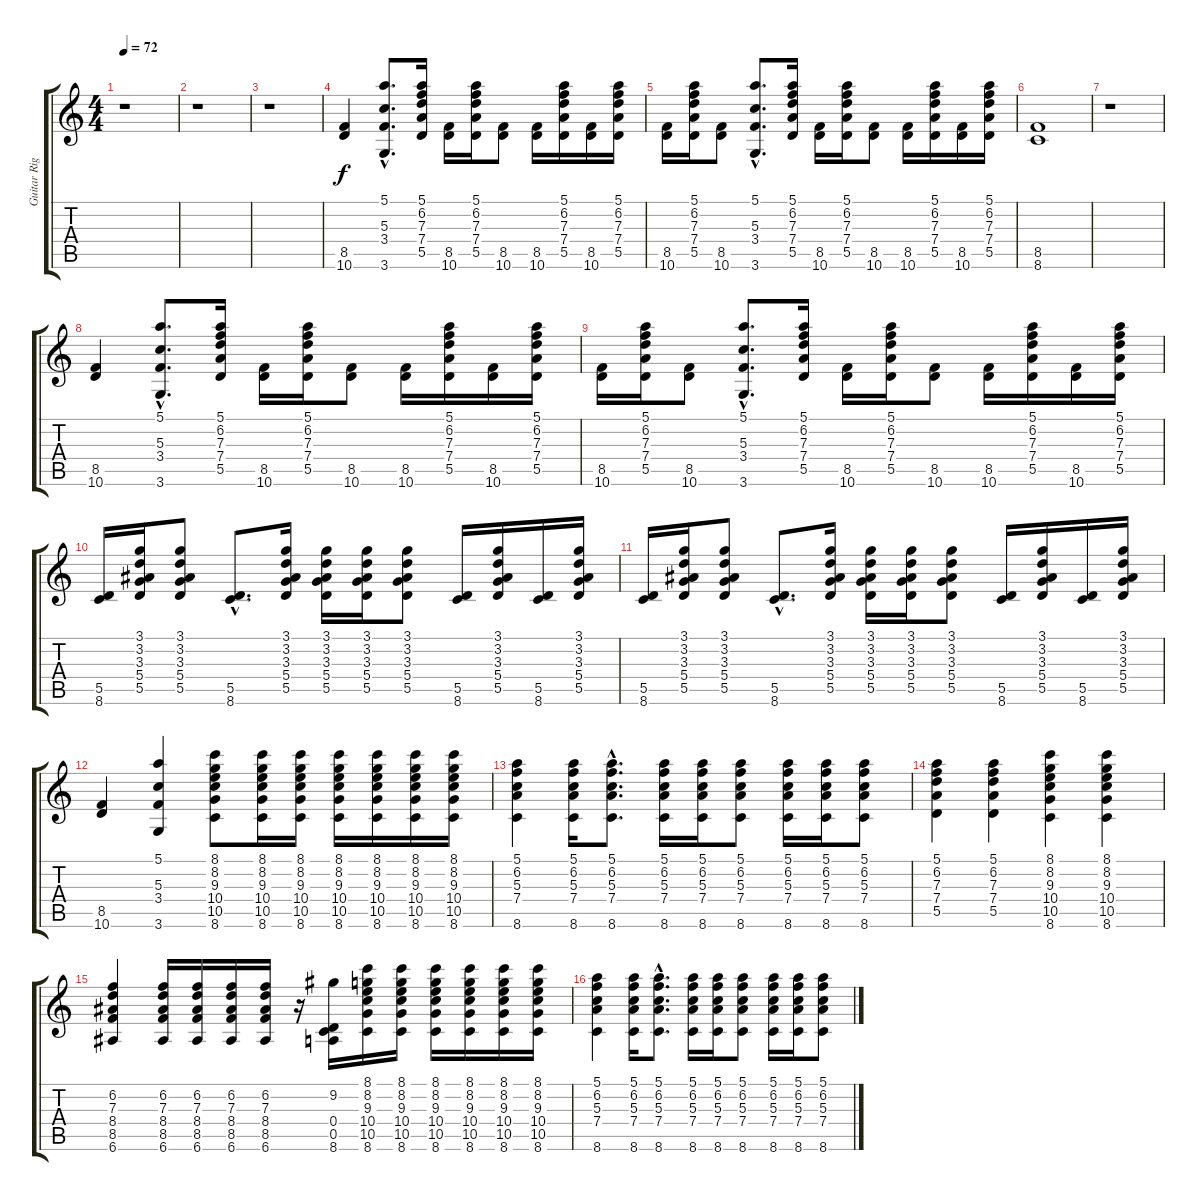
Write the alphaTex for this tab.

\track ("Guitar Right" "Guitar Rig") {instrument acousticguitarsteel}
\staff {score tabs}
\tuning (E4 B3 G3 D3 A2 E2) {hide}
\ts (4 4)
\tempo 72
\clef g2
\ks c
r.1{dy f instrument acousticguitarsteel} |
r.1 |
r.1 |
(8.5 10.6).4 (5.1{hac} 5.3{hac} 3.4{hac} 3.6{hac}).8{d} (5.1 6.2 7.3 7.4 5.5).16 (8.5 10.6).16 (5.1 6.2 7.3 7.4 5.5).16 (8.5 10.6).8 (8.5 10.6).16 (5.1 6.2 7.3 7.4 5.5).16 (8.5 10.6).16 (5.1 6.2 7.3 7.4 5.5).16 |
(8.5 10.6).16 (5.1 6.2 7.3 7.4 5.5).16 (8.5 10.6).8 (5.1{hac} 5.3{hac} 3.4{hac} 3.6{hac}).8{d} (5.1 6.2 7.3 7.4 5.5).16 (8.5 10.6).16 (5.1 6.2 7.3 7.4 5.5).16 (8.5 10.6).8 (8.5 10.6).16 (5.1 6.2 7.3 7.4 5.5).16 (8.5 10.6).16 (5.1 6.2 7.3 7.4 5.5).16 |
(8.5 8.6).1 |
r.1 |
(8.5 10.6).4 (5.1{hac} 5.3{hac} 3.4{hac} 3.6{hac}).8{d} (5.1 6.2 7.3 7.4 5.5).16 (8.5 10.6).16 (5.1 6.2 7.3 7.4 5.5).16 (8.5 10.6).8 (8.5 10.6).16 (5.1 6.2 7.3 7.4 5.5).16 (8.5 10.6).16 (5.1 6.2 7.3 7.4 5.5).16 |
(8.5 10.6).16 (5.1 6.2 7.3 7.4 5.5).16 (8.5 10.6).8 (5.1{hac} 5.3{hac} 3.4{hac} 3.6{hac}).8{d} (5.1 6.2 7.3 7.4 5.5).16 (8.5 10.6).16 (5.1 6.2 7.3 7.4 5.5).16 (8.5 10.6).8 (8.5 10.6).16 (5.1 6.2 7.3 7.4 5.5).16 (8.5 10.6).16 (5.1 6.2 7.3 7.4 5.5).16 |
(5.5 8.6).16 (3.1 3.2 3.3 5.4 5.5).16 (3.1 3.2 3.3 5.4 5.5).8 (5.5{hac} 8.6{hac}).8{d} (3.1 3.2 3.3 5.4 5.5).16 (3.1 3.2 3.3 5.4 5.5).16 (3.1 3.2 3.3 5.4 5.5).16 (3.1 3.2 3.3 5.4 5.5).8 (5.5 8.6).16 (3.1 3.2 3.3 5.4 5.5).16 (5.5 8.6).16 (3.1 3.2 3.3 5.4 5.5).16 |
(5.5 8.6).16 (3.1 3.2 3.3 5.4 5.5).16 (3.1 3.2 3.3 5.4 5.5).8 (5.5{hac} 8.6{hac}).8{d} (3.1 3.2 3.3 5.4 5.5).16 (3.1 3.2 3.3 5.4 5.5).16 (3.1 3.2 3.3 5.4 5.5).16 (3.1 3.2 3.3 5.4 5.5).8 (5.5 8.6).16 (3.1 3.2 3.3 5.4 5.5).16 (5.5 8.6).16 (3.1 3.2 3.3 5.4 5.5).16 |
(8.5 10.6).4 (5.1 5.3 3.4 3.6).4{volume 8} (8.1 8.2 9.3 10.4 10.5 8.6).8{volume 7} (8.1 8.2 9.3 10.4 10.5 8.6).16{volume 6} (8.1 8.2 9.3 10.4 10.5 8.6).16{volume 6} (8.1 8.2 9.3 10.4 10.5 8.6).16{volume 6} (8.1 8.2 9.3 10.4 10.5 8.6).16{volume 6} (8.1 8.2 9.3 10.4 10.5 8.6).16{volume 6} (8.1 8.2 9.3 10.4 10.5 8.6).16 |
(5.1 6.2 5.3 7.4 8.6).4{balance 12} (5.1 6.2 5.3 7.4 8.6).16 (5.1{hac} 6.2{hac} 5.3{hac} 7.4{hac} 8.6{hac}).8{d} (5.1 6.2 5.3 7.4 8.6).16 (5.1 6.2 5.3 7.4 8.6).16 (5.1 6.2 5.3 7.4 8.6).8 (5.1 6.2 5.3 7.4 8.6).16 (5.1 6.2 5.3 7.4 8.6).16 (5.1 6.2 5.3 7.4 8.6).8 |
(5.1 6.2 7.3 7.4 5.5).4{volume 6} (5.1 6.2 7.3 7.4 5.5).4 (8.1 8.2 9.3 10.4 10.5 8.6).4 (8.1 8.2 9.3 10.4 10.5 8.6).4{volume 6} |
(6.2 7.3 8.4 8.5 6.6).4{volume 6} (6.2 7.3 8.4 8.5 6.6).16 (6.2 7.3 8.4 8.5 6.6).16 (6.2 7.3 8.4 8.5 6.6).16 (6.2 7.3 8.4 8.5 6.6).16 r.16 (9.2 0.4 0.5 8.6).16 (8.1 8.2 9.3 10.4 10.5 8.6).16 (8.1 8.2 9.3 10.4 10.5 8.6).16 (8.1 8.2 9.3 10.4 10.5 8.6).16 (8.1 8.2 9.3 10.4 10.5 8.6).16 (8.1 8.2 9.3 10.4 10.5 8.6).16 (8.1 8.2 9.3 10.4 10.5 8.6).16 |
(5.1 6.2 5.3 7.4 8.6).4 (5.1 6.2 5.3 7.4 8.6).16 (5.1{hac} 6.2{hac} 5.3{hac} 7.4{hac} 8.6{hac}).8{d} (5.1 6.2 5.3 7.4 8.6).16 (5.1 6.2 5.3 7.4 8.6).16 (5.1 6.2 5.3 7.4 8.6).8 (5.1 6.2 5.3 7.4 8.6).16 (5.1 6.2 5.3 7.4 8.6).16 (5.1 6.2 5.3 7.4 8.6).8
